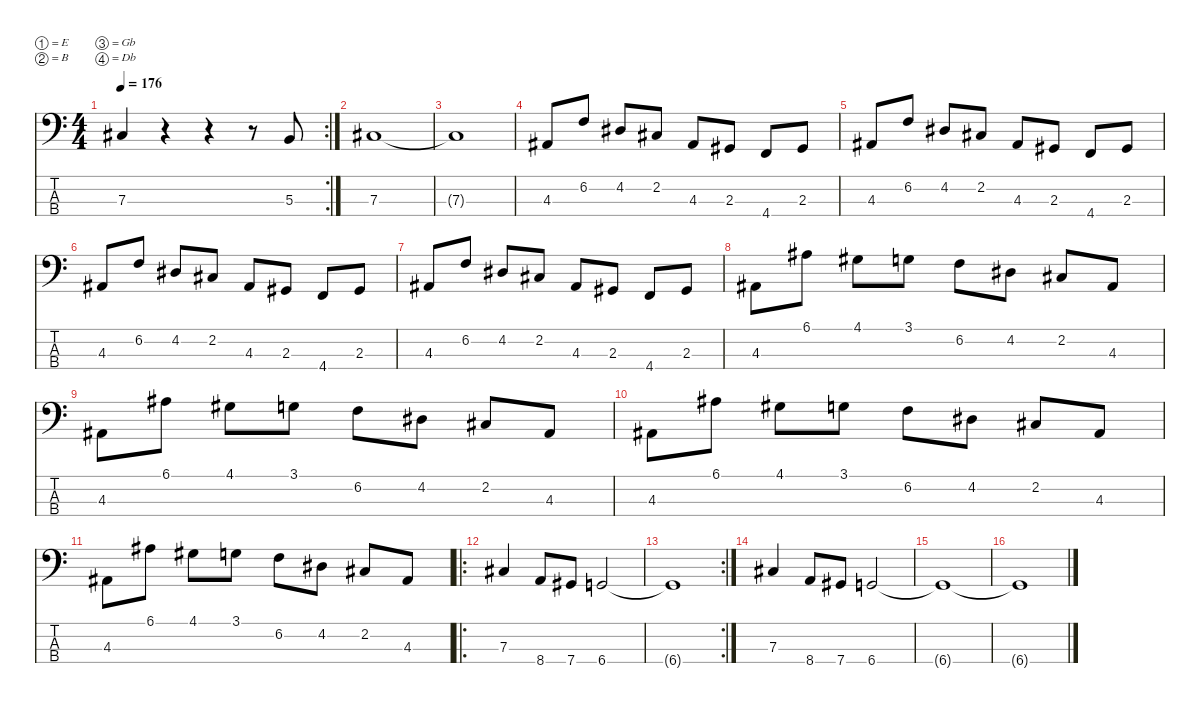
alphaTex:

\defaultSystemsLayout 4
\hideDynamics
\bracketExtendMode nobrackets
\singleTrackTrackNamePolicy hidden
\multiTrackTrackNamePolicy hidden
\firstSystemTrackNameMode fullname
\firstSystemTrackNameOrientation horizontal
\otherSystemsTrackNameOrientation horizontal
\track ("Geezer Butler" "el.bs.") {instrument electricbassfinger}
\staff {score tabs}
\tuning (E2 B1 Gb1 Db1)
\rc 2
\ts (4 4)
\tempo 176
\clef f4
\ks c
7.3{acc #}.4{dy f beam Up} r.4{beam Up} r.4{beam Up} r.8{beam Up} 5.3.8{beam Up} |
7.3{acc #}.1{beam Up} |
7.3{t acc #}.1{beam Up} |
4.3{acc #}.8{beam Up} 6.2.8{beam Up} 4.2{acc #}.8{beam Up} 2.2{acc #}.8{beam Up} 4.3{acc #}.8{beam Up} 2.3{acc #}.8{beam Up} 4.4.8{beam Up} 2.3{acc #}.8{beam Up} |
4.3{acc #}.8{beam Up} 6.2.8{beam Up} 4.2{acc #}.8{beam Up} 2.2{acc #}.8{beam Up} 4.3{acc #}.8{beam Up} 2.3{acc #}.8{beam Up} 4.4.8{beam Up} 2.3{acc #}.8{beam Up} |
4.3{acc #}.8{beam Up} 6.2.8{beam Up} 4.2{acc #}.8{beam Up} 2.2{acc #}.8{beam Up} 4.3{acc #}.8{beam Up} 2.3{acc #}.8{beam Up} 4.4.8{beam Up} 2.3{acc #}.8{beam Up} |
4.3{acc #}.8{beam Up} 6.2.8{beam Up} 4.2{acc #}.8{beam Up} 2.2{acc #}.8{beam Up} 4.3{acc #}.8{beam Up} 2.3{acc #}.8{beam Up} 4.4.8{beam Up} 2.3{acc #}.8{beam Up} |
4.3{acc #}.8{beam Down} 6.1{acc #}.8{beam Down} 4.1{acc #}.8{beam Down} 3.1.8{beam Down} 6.2.8{beam Down} 4.2{acc #}.8{beam Down} 2.2{acc #}.8{beam Up} 4.3{acc #}.8{beam Up} |
4.3{acc #}.8{beam Down} 6.1{acc #}.8{beam Down} 4.1{acc #}.8{beam Down} 3.1.8{beam Down} 6.2.8{beam Down} 4.2{acc #}.8{beam Down} 2.2{acc #}.8{beam Up} 4.3{acc #}.8{beam Up} |
4.3{acc #}.8{beam Down} 6.1{acc #}.8{beam Down} 4.1{acc #}.8{beam Down} 3.1.8{beam Down} 6.2.8{beam Down} 4.2{acc #}.8{beam Down} 2.2{acc #}.8{beam Up} 4.3{acc #}.8{beam Up} |
4.3{acc #}.8{beam Down} 6.1{acc #}.8{beam Down} 4.1{acc #}.8{beam Down} 3.1.8{beam Down} 6.2.8{beam Down} 4.2{acc #}.8{beam Down} 2.2{acc #}.8{beam Up} 4.3{acc #}.8{beam Up} |
\ro
7.3{acc #}.4{beam Up} 8.4.8{beam Up} 7.4{acc #}.8{beam Up} 6.4.2{beam Up} |
\rc 2
6.4{t}.1{beam Up} |
7.3{acc #}.4{beam Up} 8.4.8{beam Up} 7.4{acc #}.8{beam Up} 6.4.2{beam Up} |
6.4{t}.1{beam Up} |
6.4{t}.1{beam Up}
